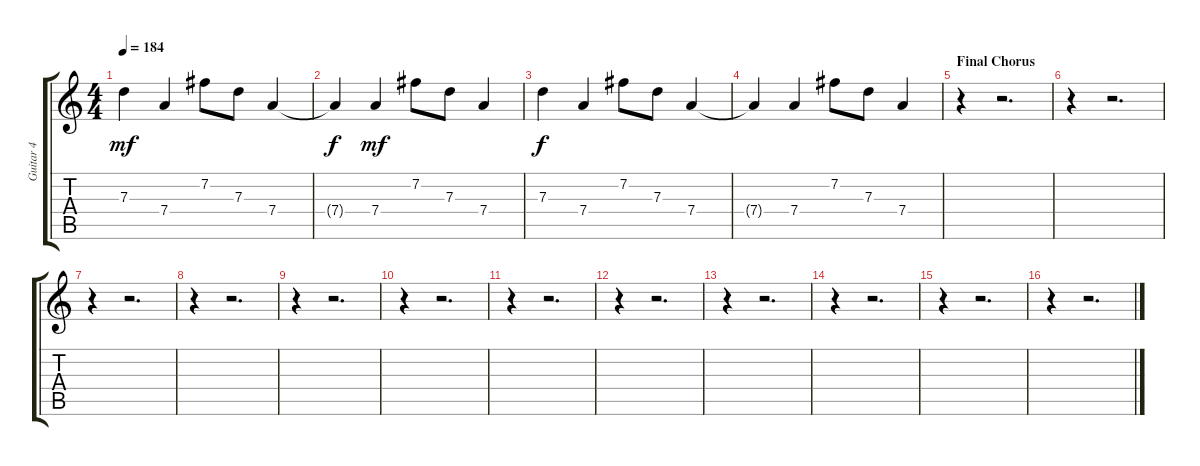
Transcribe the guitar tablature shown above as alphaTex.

\track ("Guitar 4" "Guitar 4") {instrument electricguitarjazz}
\staff {score tabs}
\tuning (E4 B3 G3 D3 A2 D2) {hide}
\ts (4 4)
\tempo 184
\clef g2
\ks c
7.3.4{dy mf} 7.4.4 7.2.8 7.3.8 7.4.4 |
7.4{t}.4{dy f} 7.4.4{dy mf} 7.2.8 7.3.8 7.4.4 |
7.3.4{dy f} 7.4.4 7.2.8 7.3.8 7.4.4 |
7.4{t}.4 7.4.4 7.2.8 7.3.8 7.4.4 |
\section ("" "Final Chorus")
r.4 r.2{d} |
r.4 r.2{d} |
r.4 r.2{d} |
r.4 r.2{d} |
r.4 r.2{d} |
r.4 r.2{d} |
r.4 r.2{d} |
r.4 r.2{d} |
r.4 r.2{d} |
r.4 r.2{d} |
r.4 r.2{d} |
r.4 r.2{d}
